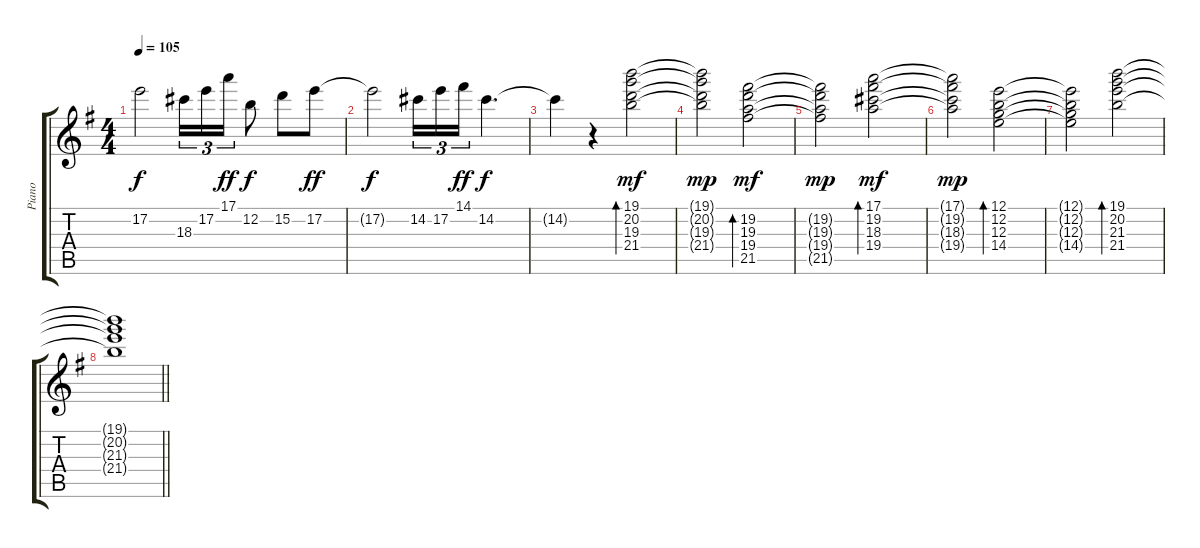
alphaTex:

\track ("Piano" "Piano") {instrument electricpiano1}
\staff {score tabs}
\tuning (E5 B4 G4 D4 A3 E3) {hide}
\ts (4 4)
\tempo 105
\clef g2
\ks eminor
17.2{t}.2{dy f} 18.3.16{tu (3 2)} 17.2.16{tu (3 2)} 17.1.16{tu (3 2) dy ff} 12.2.8{dy f} 15.2.8 17.2.8{dy ff} |
17.2{t}.2{dy f} 14.2.16{tu (3 2)} 17.2.16{tu (3 2)} 14.1.16{tu (3 2) dy ff} 14.2.4{d dy f} |
14.2{t}.4 r.4 (19.1 20.2 19.3 21.4).2{bd 240 dy mf} |
(19.1{t} 20.2{t} 19.3{t} 21.4{t}).2{dy mp} (19.2 19.3 19.4 21.5).2{bd 240 dy mf} |
(19.2{t} 19.3{t} 19.4{t} 21.5{t}).2{dy mp} (17.1 19.2 18.3 19.4).2{bd 240 dy mf} |
(17.1{t} 19.2{t} 18.3{t} 19.4{t}).2{dy mp} (12.1 12.2 12.3 14.4).2{bd 240} |
(12.1{t} 12.2{t} 12.3{t} 14.4{t}).2 (19.1 20.2 21.3 21.4).2{bd 240} |
\barLineRight lightlight
(19.1{t} 20.2{t} 21.3{t} 21.4{t}).1
